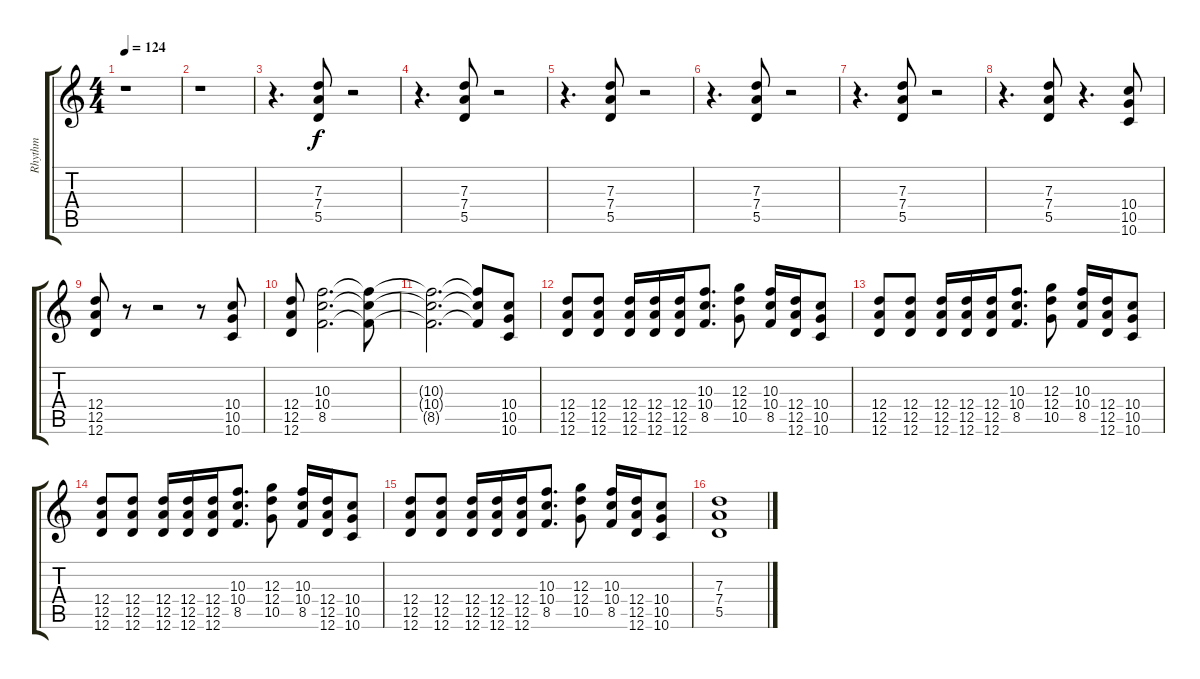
\track ("Rhythm" "Rhythm") {instrument distortionguitar}
\staff {score tabs}
\tuning (E4 B3 G3 D3 A2 D2) {hide}
\ts (4 4)
\tempo 124
\clef g2
\ks c
r.1{dy f} |
r.1 |
r.4{d} (7.3 7.4 5.5).8 r.2 |
r.4{d} (7.3 7.4 5.5).8 r.2 |
r.4{d} (7.3 7.4 5.5).8 r.2 |
r.4{d} (7.3 7.4 5.5).8 r.2 |
r.4{d} (7.3 7.4 5.5).8 r.2 |
r.4{d} (7.3 7.4 5.5).8 r.4{d} (10.4 10.5 10.6).8 |
(12.4 12.5 12.6).8 r.8 r.2 r.8{volume 13} (10.4 10.5 10.6).8 |
(12.4 12.5 12.6).8 (10.3 10.4 8.5).2{d} (10.3{t} 10.4{t} 8.5{t}).8 |
(10.3{t} 10.4{t} 8.5{t}).2{d} (10.3{t} 10.4{t} 8.5{t}).8 (10.4 10.5 10.6).8 |
(12.4 12.5 12.6).8 (12.4 12.5 12.6).8 (12.4 12.5 12.6).16 (12.4 12.5 12.6).16 (12.4 12.5 12.6).16 (10.3 10.4 8.5).8{d} (12.3 12.4 10.5).8 (10.3 10.4 8.5).16 (12.4 12.5 12.6).16 (10.4 10.5 10.6).8 |
(12.4 12.5 12.6).8 (12.4 12.5 12.6).8 (12.4 12.5 12.6).16 (12.4 12.5 12.6).16 (12.4 12.5 12.6).16 (10.3 10.4 8.5).8{d} (12.3 12.4 10.5).8 (10.3 10.4 8.5).16 (12.4 12.5 12.6).16 (10.4 10.5 10.6).8 |
(12.4 12.5 12.6).8 (12.4 12.5 12.6).8 (12.4 12.5 12.6).16 (12.4 12.5 12.6).16 (12.4 12.5 12.6).16 (10.3 10.4 8.5).8{d} (12.3 12.4 10.5).8 (10.3 10.4 8.5).16 (12.4 12.5 12.6).16 (10.4 10.5 10.6).8 |
(12.4 12.5 12.6).8 (12.4 12.5 12.6).8 (12.4 12.5 12.6).16 (12.4 12.5 12.6).16 (12.4 12.5 12.6).16 (10.3 10.4 8.5).8{d} (12.3 12.4 10.5).8 (10.3 10.4 8.5).16 (12.4 12.5 12.6).16 (10.4 10.5 10.6).8 |
(7.3 7.4 5.5).1
